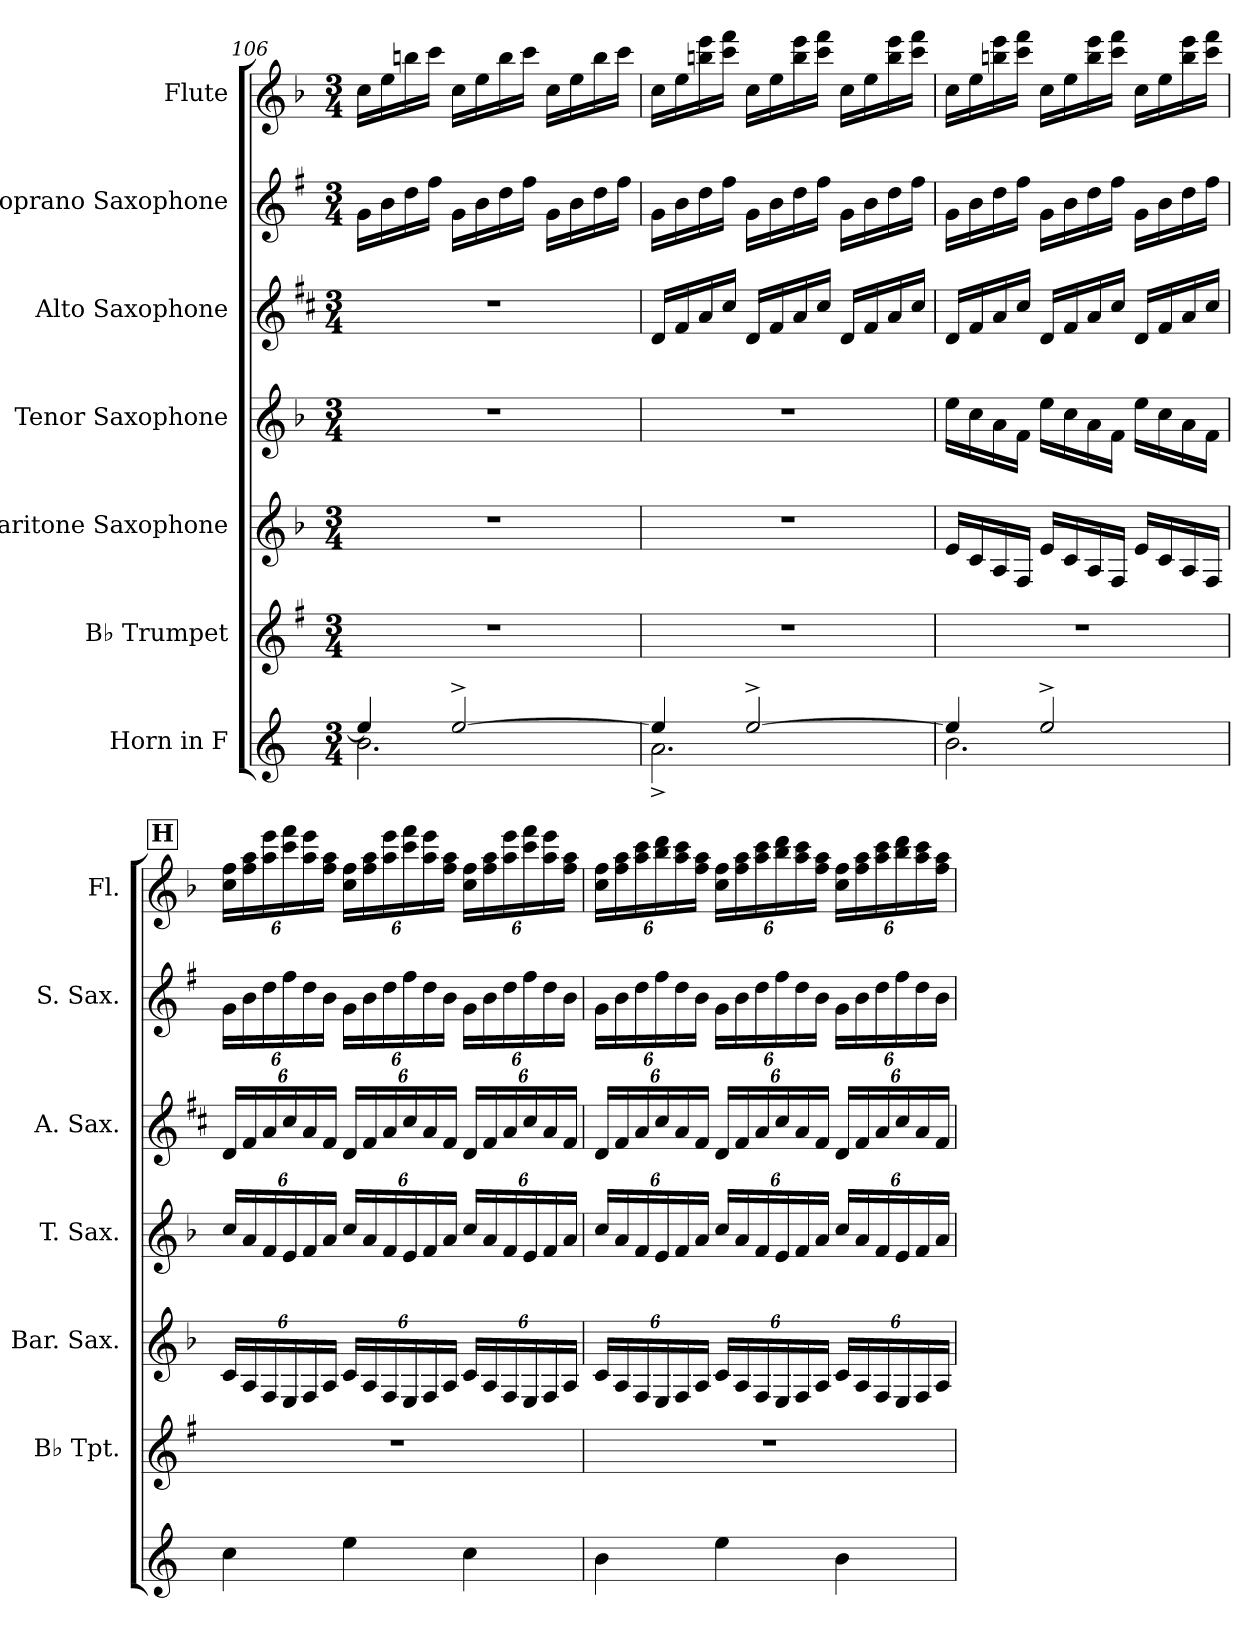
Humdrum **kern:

**kern	**kern	**kern	**kern	**kern	**kern	**kern
*part7	*part6	*part5	*part4	*part3	*part2	*part1
*staff7	*staff6	*staff5	*staff4	*staff3	*staff2	*staff1
*I"Horn in F	*I"B♭ Trumpet	*I"Baritone Saxophone	*I"Tenor Saxophone	*I"Alto Saxophone	*I"Soprano Saxophone	*I"Flute
*	*I'B♭ Tpt.	*I'Bar. Sax.	*I'T. Sax.	*I'A. Sax.	*I'S. Sax.	*I'Fl.
*clefG2	*clefG2	*clefG2	*clefG2	*clefG2	*clefG2	*clefG2
*ITrd4c7	*ITrd1c2	*ITrd12c21	*ITrd8c14	*ITrd5c9	*ITrd1c2	*
*k[b-]	*k[b-]	*k[b-]	*k[b-]	*k[b-]	*k[b-]	*k[b-]
*M3/4	*M3/4	*M3/4	*M3/4	*M3/4	*M3/4	*M3/4
=106	=106	=106	=106	=106	=106	=106
*^	*	*	*	*	*	*
4a/]	2.e\	2.r	2.r	2.r	2.r	16f\LL	16cc\LL
.	.	.	.	.	.	16a\	16ee\
.	.	.	.	.	.	16cc\	16bbn\
.	.	.	.	.	.	16ee\JJ	16ccc\JJ
[2a^/	.	.	.	.	.	16f\LL	16cc\LL
.	.	.	.	.	.	16a\	16ee\
.	.	.	.	.	.	16cc\	16bb\
.	.	.	.	.	.	16ee\JJ	16ccc\JJ
.	.	.	.	.	.	16f\LL	16cc\LL
.	.	.	.	.	.	16a\	16ee\
.	.	.	.	.	.	16cc\	16bb\
.	.	.	.	.	.	16ee\JJ	16ccc\JJ
=107	=107	=107	=107	=107	=107	=107	=107
4a/]	2.d^\	2.r	2.r	2.r	16F/LL	16f\LL	16cc\LL
.	.	.	.	.	16A/	16a\	16ee\
.	.	.	.	.	16c/	16cc\	16bbn\ 16eee\
.	.	.	.	.	16e/JJ	16ee\JJ	16ccc\ 16fff\JJ
[2a^/	.	.	.	.	16F/LL	16f\LL	16cc\LL
.	.	.	.	.	16A/	16a\	16ee\
.	.	.	.	.	16c/	16cc\	16bb\ 16eee\
.	.	.	.	.	16e/JJ	16ee\JJ	16ccc\ 16fff\JJ
.	.	.	.	.	16F/LL	16f\LL	16cc\LL
.	.	.	.	.	16A/	16a\	16ee\
.	.	.	.	.	16c/	16cc\	16bb\ 16eee\
.	.	.	.	.	16e/JJ	16ee\JJ	16ccc\ 16fff\JJ
!!LO:PB:g=z
=108	=108	=108	=108	=108	=108	=108	=108
4a/]	2.e\	2.r	16E/LL	16e\LL	16F/LL	16f\LL	16cc\LL
.	.	.	16C/	16c\	16A/	16a\	16ee\
.	.	.	16AA/	16A\	16c/	16cc\	16bbn\ 16eee\
.	.	.	16FF/JJ	16F\JJ	16e/JJ	16ee\JJ	16ccc\ 16fff\JJ
2a^/	.	.	16E/LL	16e\LL	16F/LL	16f\LL	16cc\LL
.	.	.	16C/	16c\	16A/	16a\	16ee\
.	.	.	16AA/	16A\	16c/	16cc\	16bb\ 16eee\
.	.	.	16FF/JJ	16F\JJ	16e/JJ	16ee\JJ	16ccc\ 16fff\JJ
.	.	.	16E/LL	16e\LL	16F/LL	16f\LL	16cc\LL
.	.	.	16C/	16c\	16A/	16a\	16ee\
.	.	.	16AA/	16A\	16c/	16cc\	16bb\ 16eee\
.	.	.	16FF/JJ	16F\JJ	16e/JJ	16ee\JJ	16ccc\ 16fff\JJ
*v	*v	*	*	*	*	*	*
!!LO:REH:place=s1:a:B:fs=14:t=H
=109	=109	=109	=109	=109	=109	=109
*	*	*Xbrackettup	*Xbrackettup	*Xbrackettup	*Xbrackettup	*Xbrackettup
4f\	2.r	24C/LL	24c/LL	24F/LL	24f\LL	24cc\ 24ff\LL
.	.	24AA/	24A/	24A/	24a\	24ff\ 24aa\
.	.	24FF/	24F/	24c/	24cc\	24aa\ 24eee\
.	.	24EE/	24E/	24e/	24ee\	24ccc\ 24fff\
.	.	24FF/	24F/	24c/	24cc\	24aa\ 24eee\
.	.	24AA/JJ	24A/JJ	24A/JJ	24a\JJ	24ff\ 24aa\JJ
4a\	.	24C/LL	24c/LL	24F/LL	24f\LL	24cc\ 24ff\LL
.	.	24AA/	24A/	24A/	24a\	24ff\ 24aa\
.	.	24FF/	24F/	24c/	24cc\	24aa\ 24eee\
.	.	24EE/	24E/	24e/	24ee\	24ccc\ 24fff\
.	.	24FF/	24F/	24c/	24cc\	24aa\ 24eee\
.	.	24AA/JJ	24A/JJ	24A/JJ	24a\JJ	24ff\ 24aa\JJ
4f\	.	24C/LL	24c/LL	24F/LL	24f\LL	24cc\ 24ff\LL
.	.	24AA/	24A/	24A/	24a\	24ff\ 24aa\
.	.	24FF/	24F/	24c/	24cc\	24aa\ 24eee\
.	.	24EE/	24E/	24e/	24ee\	24ccc\ 24fff\
.	.	24FF/	24F/	24c/	24cc\	24aa\ 24eee\
.	.	24AA/JJ	24A/JJ	24A/JJ	24a\JJ	24ff\ 24aa\JJ
!!LO:PB:g=z
=110	=110	=110	=110	=110	=110	=110
4e\	2.r	24C/LL	24c/LL	24F/LL	24f\LL	24cc\ 24ff\LL
.	.	24AA/	24A/	24A/	24a\	24ff\ 24aa\
.	.	24FF/	24F/	24c/	24cc\	24aa\ 24ccc\
.	.	24EE/	24E/	24e/	24ee\	24bb-\ 24ddd\
.	.	24FF/	24F/	24c/	24cc\	24aa\ 24ccc\
.	.	24AA/JJ	24A/JJ	24A/JJ	24a\JJ	24ff\ 24aa\JJ
4a\	.	24C/LL	24c/LL	24F/LL	24f\LL	24cc\ 24ff\LL
.	.	24AA/	24A/	24A/	24a\	24ff\ 24aa\
.	.	24FF/	24F/	24c/	24cc\	24aa\ 24ccc\
.	.	24EE/	24E/	24e/	24ee\	24bb-\ 24ddd\
.	.	24FF/	24F/	24c/	24cc\	24aa\ 24ccc\
.	.	24AA/JJ	24A/JJ	24A/JJ	24a\JJ	24ff\ 24aa\JJ
4e\	.	24C/LL	24c/LL	24F/LL	24f\LL	24cc\ 24ff\LL
.	.	24AA/	24A/	24A/	24a\	24ff\ 24aa\
.	.	24FF/	24F/	24c/	24cc\	24aa\ 24ccc\
.	.	24EE/	24E/	24e/	24ee\	24bb-\ 24ddd\
.	.	24FF/	24F/	24c/	24cc\	24aa\ 24ccc\
.	.	24AA/JJ	24A/JJ	24A/JJ	24a\JJ	24ff\ 24aa\JJ
=	=	=	=	=	=	=
*-	*-	*-	*-	*-	*-	*-
